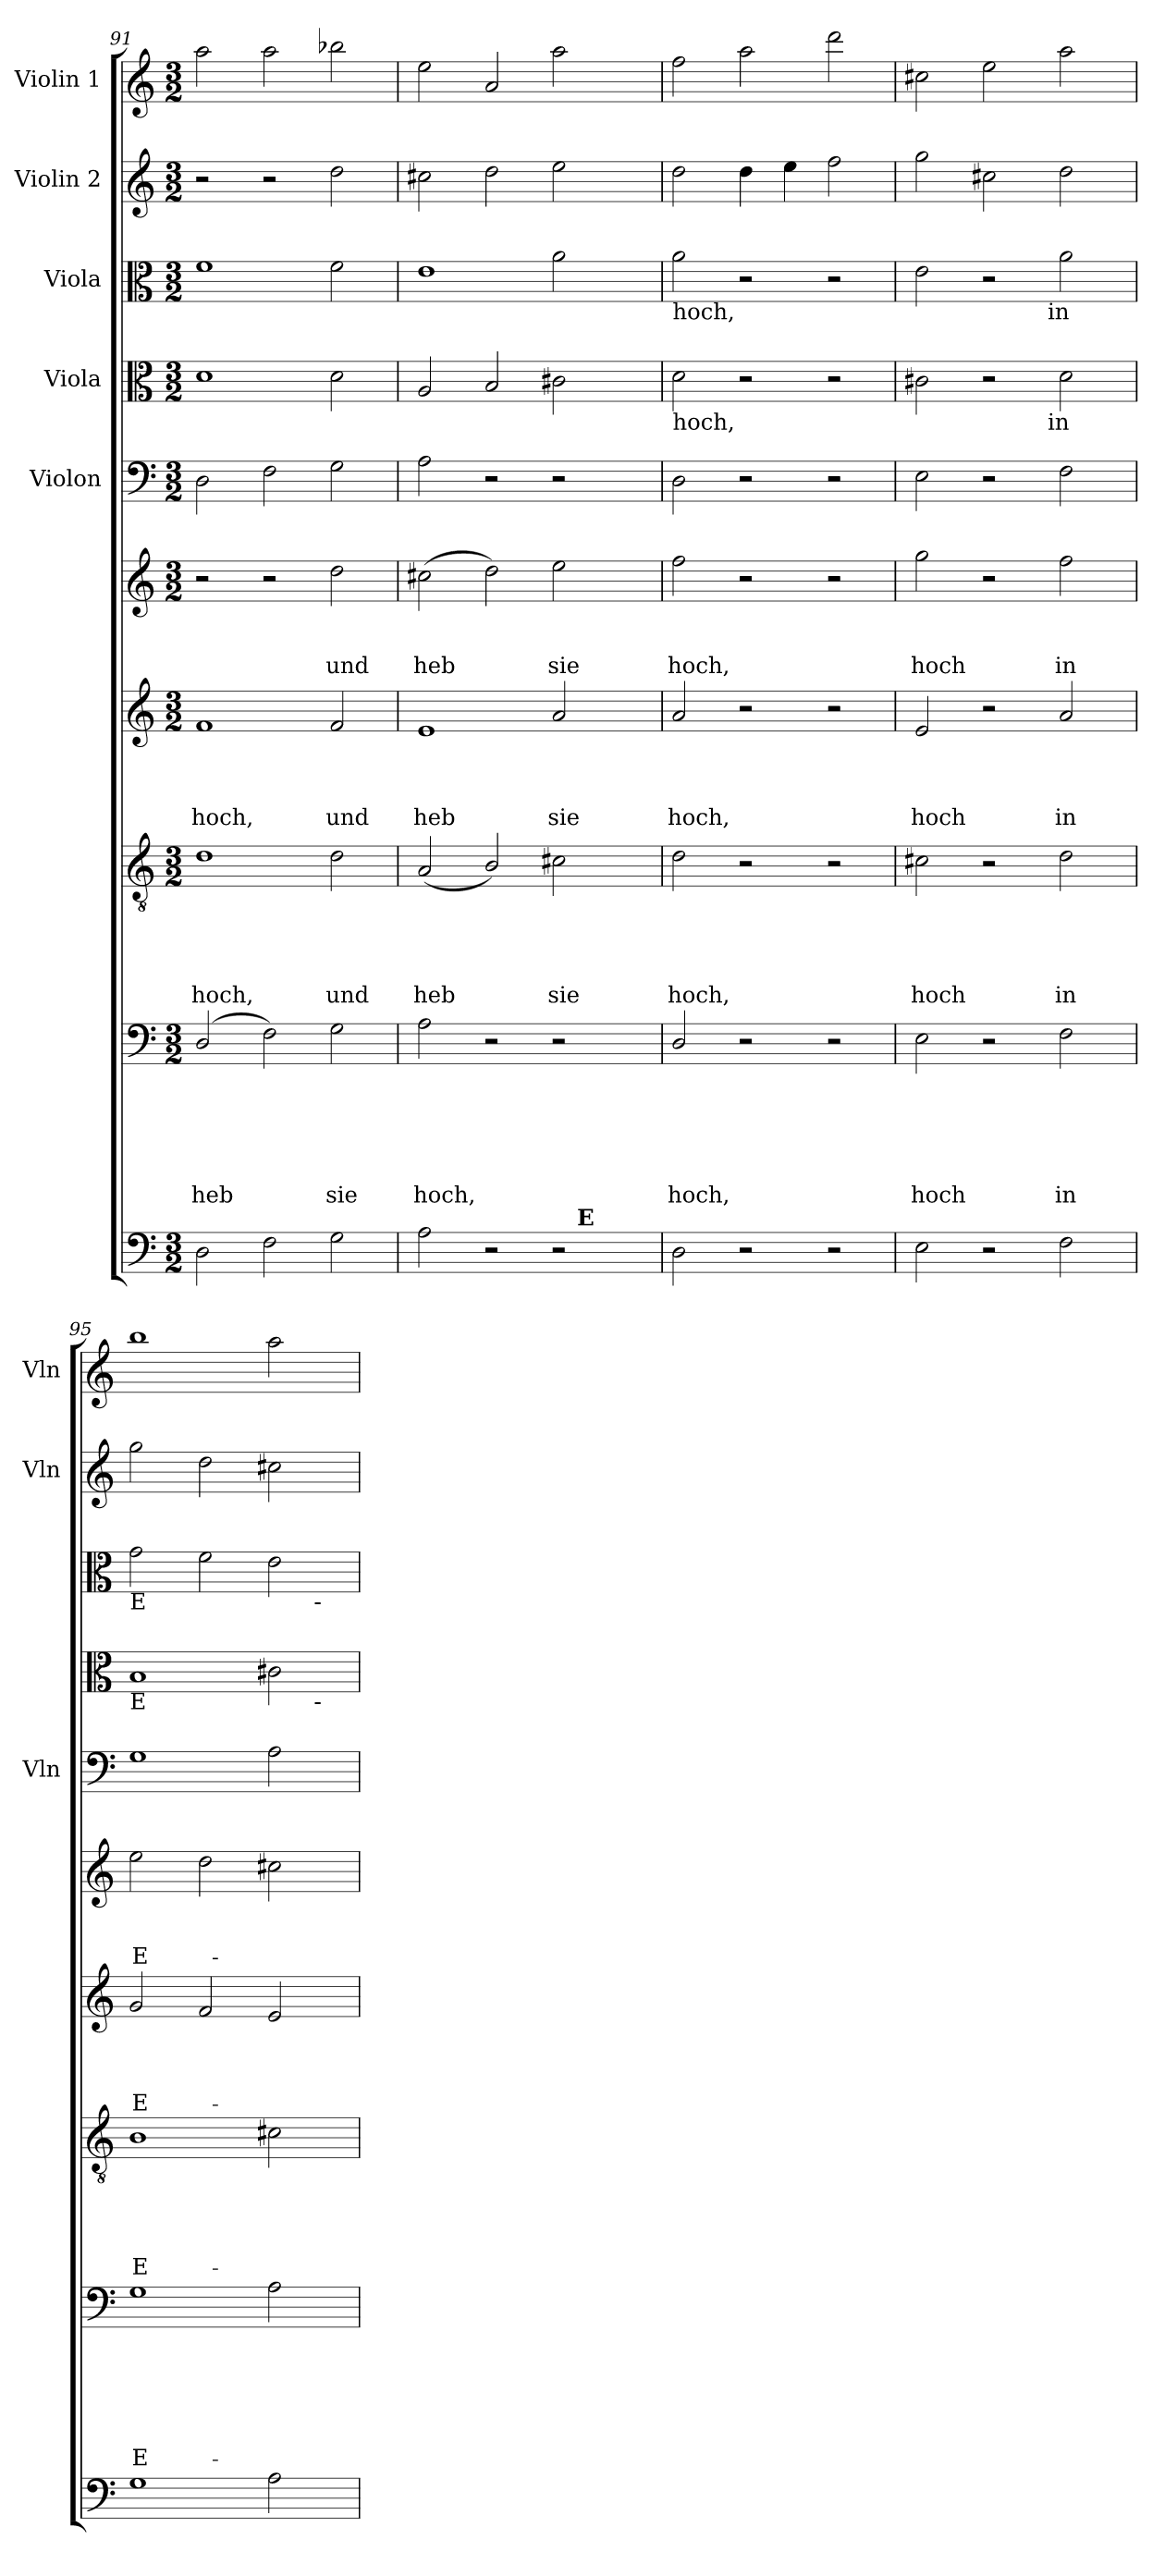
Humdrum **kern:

**kern	**kern	**text	**text	**text	**text	**text	**text	**kern	**text	**text	**text	**text	**text	**kern	**text	**text	**text	**text	**kern	**text	**text	**text	**kern	**kern	**kern	**kern	**kern
*part10	*part9	*part9	*part9	*part9	*part9	*part9	*part9	*part8	*part8	*part8	*part8	*part8	*part8	*part7	*part7	*part7	*part7	*part7	*part6	*part6	*part6	*part6	*part5	*part4	*part3	*part2	*part1
*staff10	*staff9	*staff9	*staff9	*staff9	*staff9	*staff9	*staff9	*staff8	*staff8	*staff8	*staff8	*staff8	*staff8	*staff7	*staff7	*staff7	*staff7	*staff7	*staff6	*staff6	*staff6	*staff6	*staff5	*staff4	*staff3	*staff2	*staff1
*	*	*	*	*	*	*	*	*	*	*	*	*	*	*	*	*	*	*	*	*	*	*	*I"Violon	*I"Viola	*I"Viola	*I"Violin 2	*I"Violin 1
*	*	*	*	*	*	*	*	*	*	*	*	*	*	*	*	*	*	*	*	*	*	*	*I'Vln	*	*	*I'Vln	*I'Vln
*clefF4	*clefF4	*	*	*	*	*	*	*clefGv2	*	*	*	*	*	*clefG2	*	*	*	*	*clefG2	*	*	*	*clefF4	*clefC3	*clefC3	*clefG2	*clefG2
*k[]	*k[]	*	*	*	*	*	*	*k[]	*	*	*	*	*	*k[]	*	*	*	*	*k[]	*	*	*	*k[]	*k[]	*k[]	*k[]	*k[]
*C:	*C:	*	*	*	*	*	*	*C:	*	*	*	*	*	*C:	*	*	*	*	*C:	*	*	*	*C:	*C:	*C:	*C:	*C:
*M3/2	*M3/2	*	*	*	*	*	*	*M3/2	*	*	*	*	*	*M3/2	*	*	*	*	*M3/2	*	*	*	*M3/2	*M3/2	*M3/2	*M3/2	*M3/2
=91	=91	=91	=91	=91	=91	=91	=91	=91	=91	=91	=91	=91	=91	=91	=91	=91	=91	=91	=91	=91	=91	=91	=91	=91	=91	=91	=91
!	!	!	!	!	!	!	!LO:LY:b	!	!	!	!	!	!LO:LY:b	!	!	!	!	!LO:LY:b	!	!	!	!	!	!	!	!	!
2D\	(2D/	.	.	.	.	.	heb	1d	.	.	.	.	hoch,	1f	.	.	.	hoch,	2r	.	.	.	2D\	1d	1f	2r	2aa\
2F\	2F\)	.	.	.	.	.	.	.	.	.	.	.	.	.	.	.	.	.	2r	.	.	.	2F\	.	.	2r	2aa\
!	!	!	!	!	!	!	!LO:LY:b	!	!	!	!	!	!LO:LY:b	!	!	!	!	!LO:LY:b	!	!	!	!LO:LY:b	!	!	!	!	!
2G\	2G\	.	.	.	.	.	sie	2d\	.	.	.	.	und	2f/	.	.	.	und	2dd\	.	.	und	2G\	2d\	2f\	2dd\	2bb-X\
=92	=92	=92	=92	=92	=92	=92	=92	=92	=92	=92	=92	=92	=92	=92	=92	=92	=92	=92	=92	=92	=92	=92	=92	=92	=92	=92	=92
!	!	!	!	!	!	!	!LO:LY:b	!	!	!	!	!	!LO:LY:b	!	!	!	!	!LO:LY:b	!	!	!	!LO:LY:b	!	!	!	!	!
*^	*	*	*	*	*	*	*	*	*	*	*	*	*	*	*	*	*	*	*	*	*	*	*	*	*	*	*
2A\	1ryy	2A\	.	.	.	.	.	hoch,	(<2A/	.	.	.	.	heb	1e	.	.	.	heb	(>2cc#X\	.	.	heb	2A\	2A/	1e	2cc#X\	2ee\
2r	.	2r	.	.	.	.	.	.	2B/)	.	.	.	.	.	.	.	.	.	.	2dd\)	.	.	.	2r	2B/	.	2dd\	2a/
!	!	!	!	!	!	!	!	!	!	!	!	!	!	!LO:LY:b	!	!	!	!	!LO:LY:b	!	!	!	!LO:LY:b	!	!	!	!	!
2r	16.ryy	2r	.	.	.	.	.	.	2c#X\	.	.	.	.	sie	2a/	.	.	.	sie	2ee\	.	.	sie	2r	2c#X\	2a\	2ee\	2aa\
!	!LO:TX:a:B:t=E	!	!	!	!	!	!	!	!	!	!	!	!	!	!	!	!	!	!	!	!	!	!	!	!	!	!	!
.	4ryy	.	.	.	.	.	.	.	.	.	.	.	.	.	.	.	.	.	.	.	.	.	.	.	.	.	.	.
.	8ryy	.	.	.	.	.	.	.	.	.	.	.	.	.	.	.	.	.	.	.	.	.	.	.	.	.	.	.
.	32ryy	.	.	.	.	.	.	.	.	.	.	.	.	.	.	.	.	.	.	.	.	.	.	.	.	.	.	.
=93	=93	=93	=93	=93	=93	=93	=93	=93	=93	=93	=93	=93	=93	=93	=93	=93	=93	=93	=93	=93	=93	=93	=93	=93	=93	=93	=93	=93
!	!	!	!	!	!	!	!	!	!	!	!	!	!	!	!	!	!	!	!	!	!	!	!	!	!	!LO:TX:b:t=hoch,	!	!
!	!	!	!	!	!	!	!	!	!	!	!	!	!	!	!	!	!	!	!	!	!	!	!	!	!LO:TX:b:t=hoch,	!	!	!
!	!	!	!	!	!	!	!	!LO:LY:b	!	!	!	!	!	!LO:LY:b	!	!	!	!	!LO:LY:b	!	!	!	!LO:LY:b	!	!	!	!	!
*v	*v	*	*	*	*	*	*	*	*	*	*	*	*	*	*	*	*	*	*	*	*	*	*	*	*	*	*	*
2D\	2D/	.	.	.	.	.	hoch,	2d\	.	.	.	.	hoch,	2a/	.	.	.	hoch,	2ff\	.	.	hoch,	2D\	2d\	2a\	2dd\	2ff\
2r	2r	.	.	.	.	.	.	2r	.	.	.	.	.	2r	.	.	.	.	2r	.	.	.	2r	2r	2r	4dd\	2aa\
.	.	.	.	.	.	.	.	.	.	.	.	.	.	.	.	.	.	.	.	.	.	.	.	.	.	4ee\	.
2r	2r	.	.	.	.	.	.	2r	.	.	.	.	.	2r	.	.	.	.	2r	.	.	.	2r	2r	2r	2ff\	2ddd\
=94	=94	=94	=94	=94	=94	=94	=94	=94	=94	=94	=94	=94	=94	=94	=94	=94	=94	=94	=94	=94	=94	=94	=94	=94	=94	=94	=94
!	!	!	!	!	!	!	!	!	!	!	!	!	!	!	!	!	!	!	!	!	!	!	!	!	!LO:TX:b:t=hoch	!	!
!	!	!	!	!	!	!	!	!	!	!	!	!	!	!	!	!	!	!	!	!	!	!	!	!LO:TX:b:t=hoch	!	!	!
!	!	!	!	!	!	!	!LO:LY:b	!	!	!	!	!	!LO:LY:b	!	!	!	!	!LO:LY:b	!	!	!	!LO:LY:b	!	!	!	!	!
*	*	*	*	*	*	*	*	*	*	*	*	*	*	*	*	*	*	*	*	*	*	*	*	*^	*^	*	*
2E\	2E\	.	.	.	.	.	hoch	2c#X\	.	.	.	.	hoch	2e/	.	.	.	hoch	2gg\	.	.	hoch	2E\	2c#X\	2ryy	2e\	2ryy	2gg\	2cc#X\
2r	2r	.	.	.	.	.	.	2r	.	.	.	.	.	2r	.	.	.	.	2r	.	.	.	2r	2r	4...ryy	2r	4...ryy	2cc#X\	2ee\
!	!	!	!	!	!	!	!	!	!	!	!	!	!	!	!	!	!	!	!	!	!	!	!	!	!	!	!LO:TX:b:t=in	!	!
!	!	!	!	!	!	!	!	!	!	!	!	!	!	!	!	!	!	!	!	!	!	!	!	!	!LO:TX:b:t=in	!	!	!	!
.	.	.	.	.	.	.	.	.	.	.	.	.	.	.	.	.	.	.	.	.	.	.	.	.	2ryy	.	2ryy	.	.
!	!	!	!	!	!	!	!LO:LY:b	!	!	!	!	!	!LO:LY:b	!	!	!	!	!LO:LY:b	!	!	!	!LO:LY:b	!	!	!	!	!	!	!
2F\	2F\	.	.	.	.	.	in	2d\	.	.	.	.	in	2a/	.	.	.	in	2ff\	.	.	in	2F\	2d\	.	2a\	.	2dd\	2aa\
.	.	.	.	.	.	.	.	.	.	.	.	.	.	.	.	.	.	.	.	.	.	.	.	.	32ryy	.	32ryy	.	.
=95	=95	=95	=95	=95	=95	=95	=95	=95	=95	=95	=95	=95	=95	=95	=95	=95	=95	=95	=95	=95	=95	=95	=95	=95	=95	=95	=95	=95	=95
!	!	!	!	!	!	!	!	!	!	!	!	!	!	!	!	!	!	!	!	!	!	!	!	!	!	!LO:TX:b:t=E	!	!	!
!	!	!	!	!	!	!	!	!	!	!	!	!	!	!	!	!	!	!	!	!	!	!	!	!LO:TX:b:t=E	!	!	!	!	!
!	!	!	!	!	!	!	!LO:LY:b	!	!	!	!	!	!LO:LY:b	!	!	!	!	!LO:LY:b	!	!	!	!LO:LY:b	!	!	!	!	!	!	!
1G	1G	.	.	.	.	.	E-	1B	.	.	.	.	E-	2g/	.	.	.	E-	2ee\	.	.	E-	1G	1B	1ryy	2g\	1ryy	2gg\	1bb
.	.	.	.	.	.	.	.	.	.	.	.	.	.	2f/	.	.	.	.	2dd\	.	.	.	.	.	.	2f\	.	2dd\	.
2A\	2A\	.	.	.	.	.	.	2c#X\	.	.	.	.	.	2e/	.	.	.	.	2cc#X\	.	.	.	2A\	2c#X\	4ryy	2e\	4ryy	2cc#X\	2aa\
!	!	!	!	!	!	!	!	!	!	!	!	!	!	!	!	!	!	!	!	!	!	!	!	!	!	!	!LO:TX:b:t=-	!	!
!	!	!	!	!	!	!	!	!	!	!	!	!	!	!	!	!	!	!	!	!	!	!	!	!	!LO:TX:b:t=-	!	!	!	!
.	.	.	.	.	.	.	.	.	.	.	.	.	.	.	.	.	.	.	.	.	.	.	.	.	4ryy	.	4ryy	.	.
*	*	*	*	*	*	*	*	*	*	*	*	*	*	*	*	*	*	*	*	*	*	*	*	*v	*v	*	*	*	*
*	*	*	*	*	*	*	*	*	*	*	*	*	*	*	*	*	*	*	*	*	*	*	*	*	*v	*v	*	*
=	=	=	=	=	=	=	=	=	=	=	=	=	=	=	=	=	=	=	=	=	=	=	=	=	=	=	=
*-	*-	*-	*-	*-	*-	*-	*-	*-	*-	*-	*-	*-	*-	*-	*-	*-	*-	*-	*-	*-	*-	*-	*-	*-	*-	*-	*-
